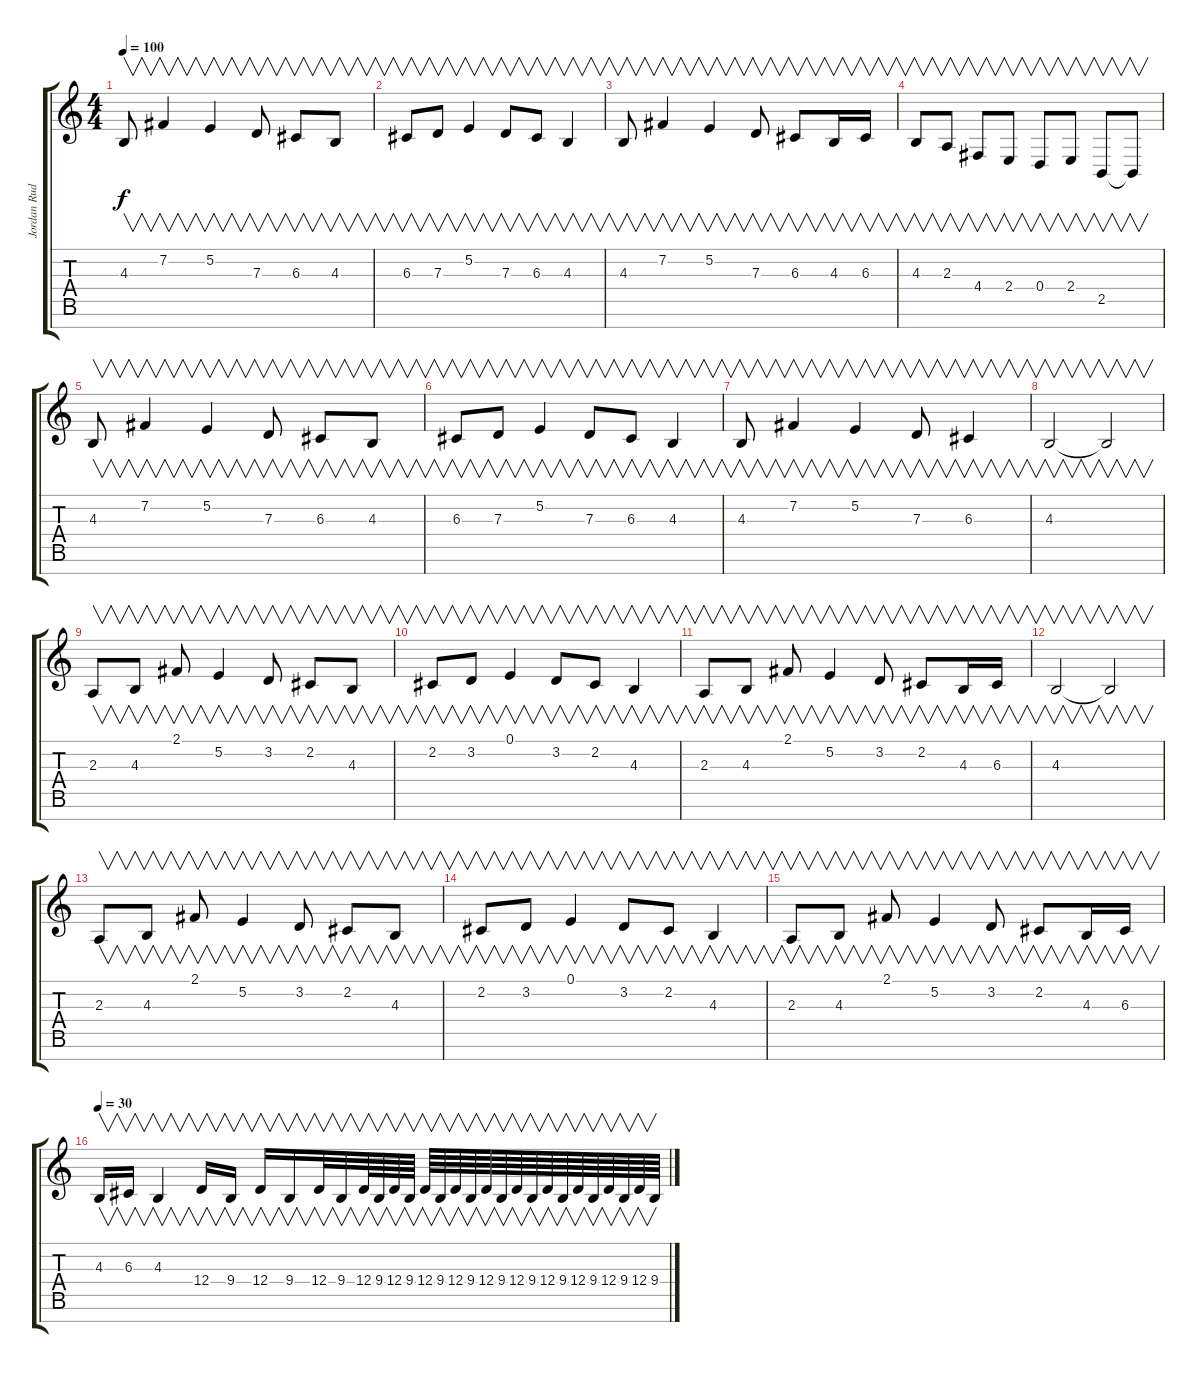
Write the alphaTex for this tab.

\track ("Jordan Rudess" "Jordan Rud") {instrument stringensemble1}
\staff {score tabs}
\tuning (E4 B3 G3 D3 A2 E2 B1) {hide}
\ts (4 4)
\tempo 100
\clef g2
\ks c
4.3.8{v dy f instrument honkytonkpiano} 7.2.4{v} 5.2.4{v} 7.3.8{v} 6.3.8{v} 4.3.8{v} |
6.3.8{v} 7.3.8{v} 5.2.4{v} 7.3.8{v} 6.3.8{v} 4.3.4{v} |
4.3.8{v} 7.2.4{v} 5.2.4{v} 7.3.8{v} 6.3.8{v} 4.3.16{v} 6.3.16{v} |
4.3.8{v} 2.3.8{v} 4.4.8{v} 2.4.8{v} 0.4.8{v} 2.4.8{v} 2.5.8{v} 2.5{t}.8{v} |
4.3.8{v} 7.2.4{v} 5.2.4{v} 7.3.8{v} 6.3.8{v} 4.3.8{v} |
6.3.8{v} 7.3.8{v} 5.2.4{v} 7.3.8{v} 6.3.8{v} 4.3.4{v} |
4.3.8{v} 7.2.4{v} 5.2.4{v} 7.3.8{v} 6.3.4{v} |
4.3.2{v} 4.3{t}.2{v} |
2.3.8{v instrument lead2sawtooth} 4.3.8{v} 2.1.8{v} 5.2.4{v} 3.2.8{v} 2.2.8{v} 4.3.8{v} |
2.2.8{v} 3.2.8{v} 0.1.4{v} 3.2.8{v} 2.2.8{v} 4.3.4{v} |
2.3.8{v} 4.3.8{v} 2.1.8{v} 5.2.4{v} 3.2.8{v} 2.2.8{v} 4.3.16{v} 6.3.16{v} |
4.3.2{v} 4.3{t}.2{v} |
2.3.8{v} 4.3.8{v} 2.1.8{v} 5.2.4{v} 3.2.8{v} 2.2.8{v} 4.3.8{v} |
2.2.8{v} 3.2.8{v} 0.1.4{v} 3.2.8{v} 2.2.8{v} 4.3.4{v} |
2.3.8{v} 4.3.8{v} 2.1.8{v} 5.2.4{v} 3.2.8{v} 2.2.8{v} 4.3.16{v} 6.3.16{v} |
\tempo 30
4.3.16{v} 6.3.16{v} 4.3.4{v} 12.4.16{v} 9.4.16{v} 12.4.16{v} 9.4.16{v} 12.4.32{v} 9.4.32{v} 12.4.64{v} 9.4.64{v} 12.4.64{v} 9.4.64{v} 12.4.64{v} 9.4.64{v} 12.4.64{v} 9.4.64{v} 12.4.64{v} 9.4.64{v} 12.4.64{v} 9.4.64{v} 12.4.64{v} 9.4.64{v} 12.4.64{v} 9.4.64{v} 12.4.64{v} 9.4.64{v} 12.4.64{v} 9.4.64{v}
